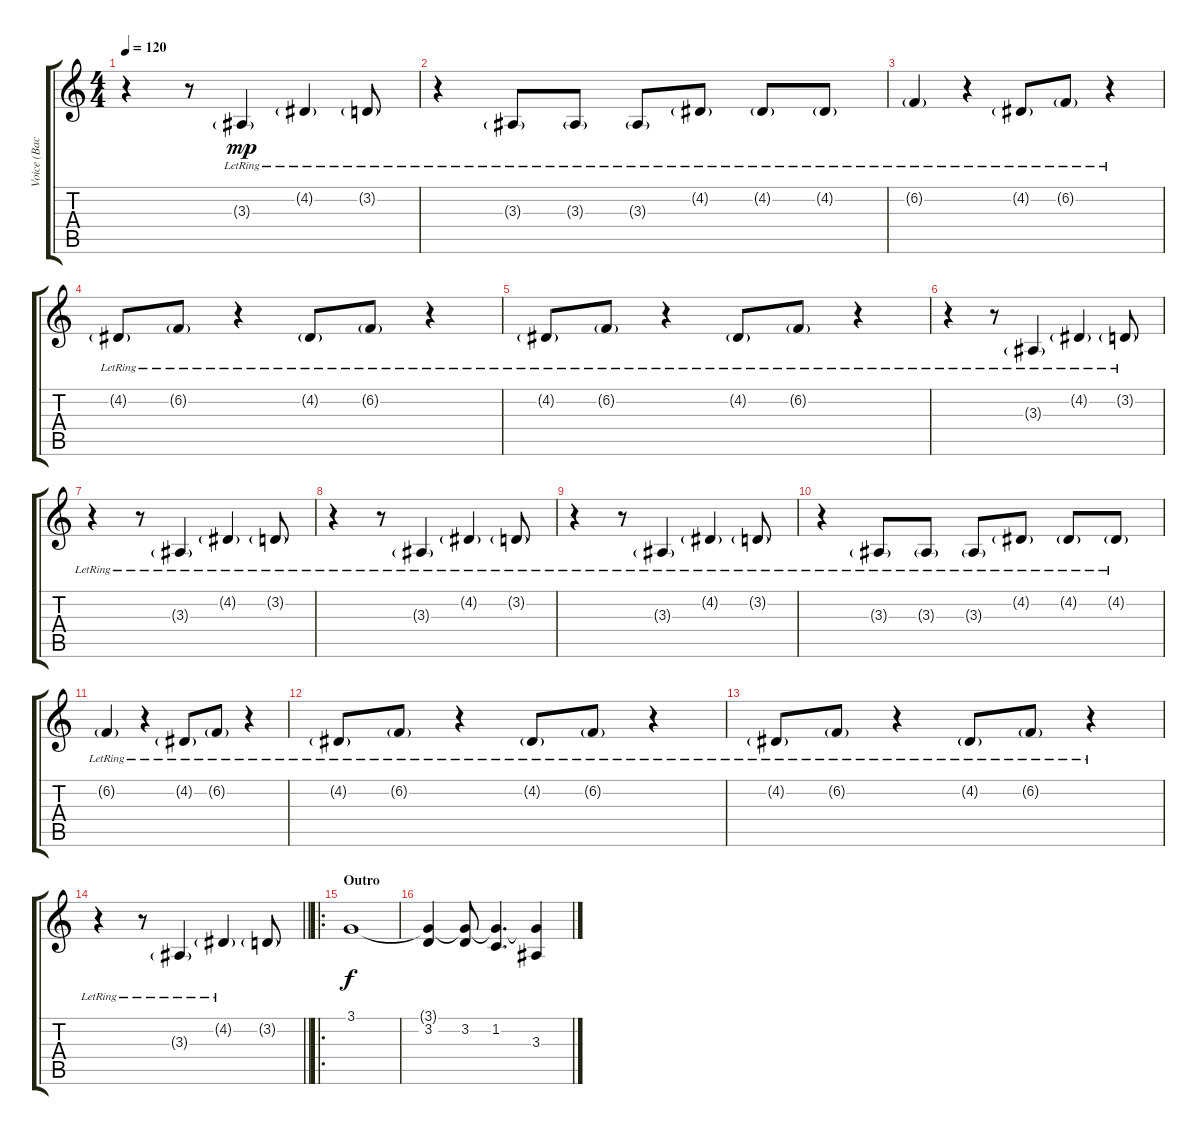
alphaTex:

\track ("Voice (Background/Echoes)" "Voice (Bac") {instrument lead2sawtooth}
\staff {score tabs}
\tuning (E4 B3 G3 D3 A2 E2) {hide}
\ts (4 4)
\tempo 120
\clef g2
\ks c
r.4{dy mp balance 0} r.8 3.3{g lr}.4 4.2{g lr}.4 3.2{g lr}.8 |
r.4{balance 16} 3.3{g lr}.8 3.3{g lr}.8 3.3{g lr}.8 4.2{g lr}.8 4.2{g lr}.8 4.2{g lr}.8 |
6.2{g lr}.4 r.4 4.2{g lr}.8 6.2{g lr}.8 r.4 |
4.2{g lr}.8 6.2{g lr}.8 r.4 4.2{g lr}.8 6.2{g lr}.8 r.4 |
4.2{g lr}.8 6.2{g lr}.8 r.4 4.2{g lr}.8 6.2{g lr}.8 r.4 |
r.4 r.8 3.3{g lr}.4 4.2{g lr}.4 3.2{g lr}.8 |
r.4 r.8 3.3{g lr}.4 4.2{g lr}.4 3.2{g lr}.8 |
r.4 r.8 3.3{g lr}.4 4.2{g lr}.4 3.2{g lr}.8 |
r.4 r.8 3.3{g lr}.4 4.2{g lr}.4 3.2{g lr}.8 |
r.4 3.3{g lr}.8 3.3{g lr}.8 3.3{g lr}.8 4.2{g lr}.8 4.2{g lr}.8 4.2{g lr}.8 |
6.2{g lr}.4 r.4 4.2{g lr}.8 6.2{g lr}.8 r.4 |
4.2{g lr}.8 6.2{g lr}.8 r.4 4.2{g lr}.8 6.2{g lr}.8 r.4 |
4.2{g lr}.8 6.2{g lr}.8 r.4 4.2{g lr}.8 6.2{g lr}.8 r.4 |
\barLineRight lightlight
r.4 r.8 3.3{g lr}.4 4.2{g lr}.4 3.2{g}.8 |
\ro
\section ("" "Outro")
3.1.1{dy f volume 16} |
(3.1{t} 3.2).4 (3.1{t} 3.2).8 (3.1{t} 1.2).4{d} (3.1{t} 3.3).4
